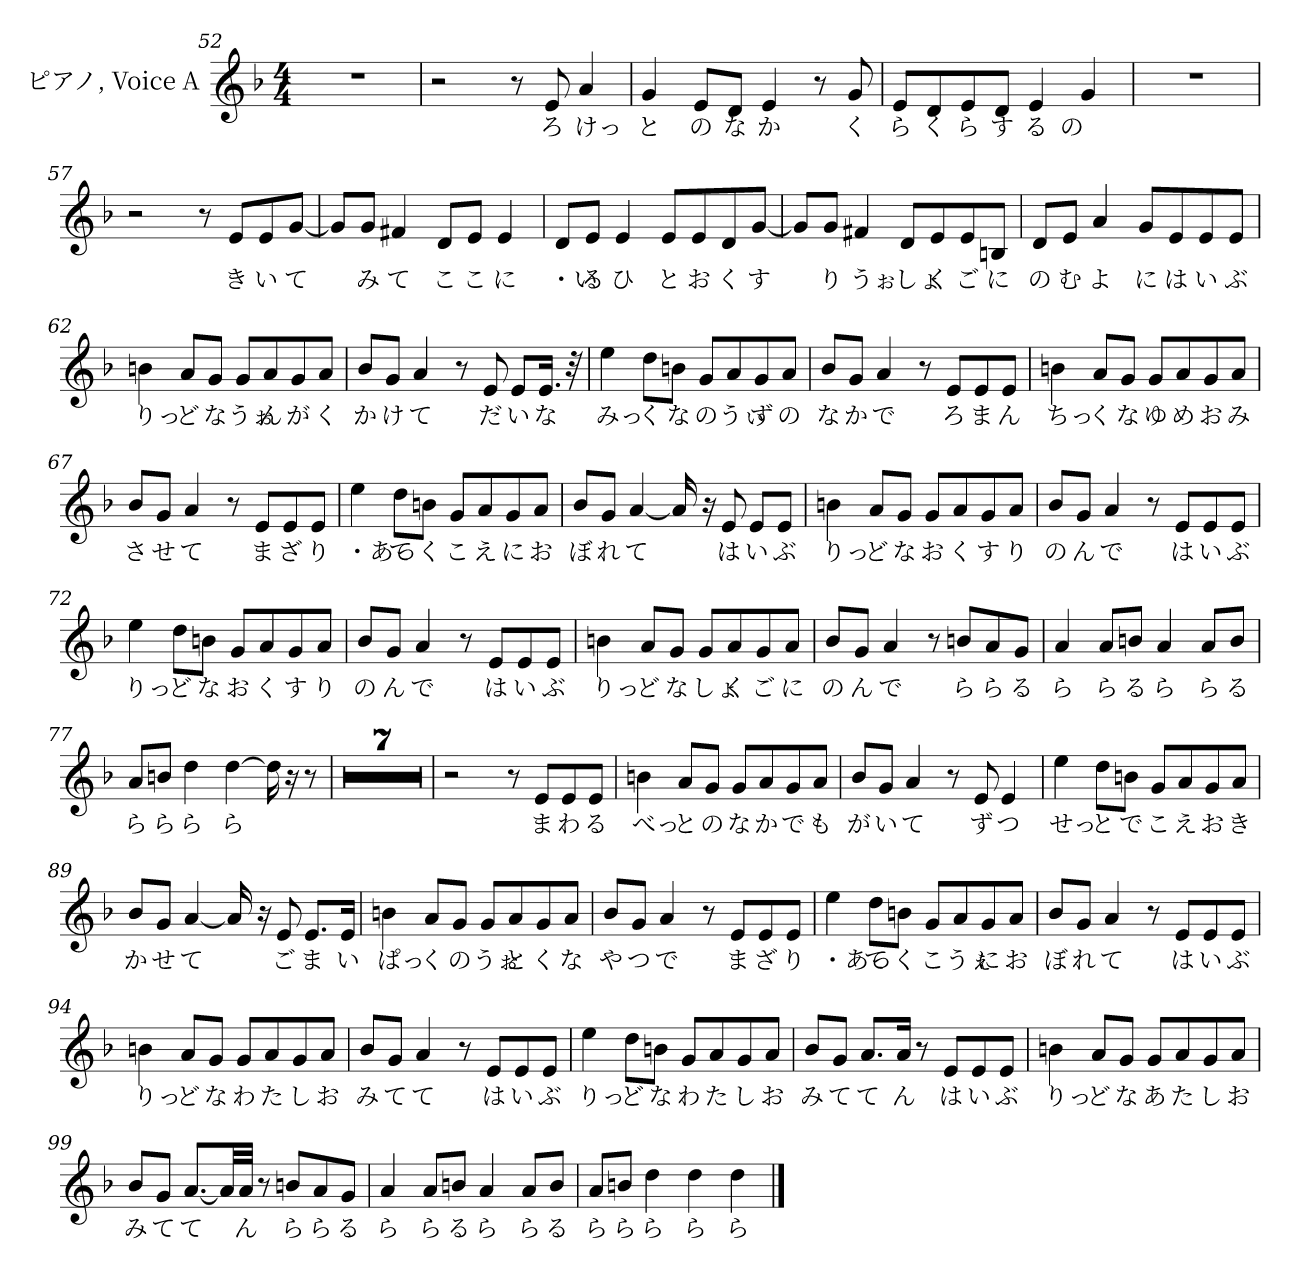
**kern	**text
*part1	*part1
*staff1	*staff1
*I"ピアノ, Voice A	*
*clefG2	*
*k[b-]	*
*M4/4	*
=52	=52
1r	.
=53	=53
2r	.
8r	.
!	!LO:LY:b
8e/	ろ
!	!LO:LY:b
4a/	けっ
=54	=54
!	!LO:LY:b
4g/	と
!	!LO:LY:b
8e/L	の
!	!LO:LY:b
8d/J	な
!	!LO:LY:b
4e/	か
8r	.
!	!LO:LY:b
8g/	く
=55	=55
!	!LO:LY:b
8e/L	ら
!	!LO:LY:b
8d/	く
!	!LO:LY:b
8e/	ら
!	!LO:LY:b
8d/J	す
!	!LO:LY:b
4e/	る
!	!LO:LY:b
4g/	の
=56	=56
1r	.
=57	=57
2r	.
8r	.
!	!LO:LY:b
8e/L	き
!	!LO:LY:b
8e/	い
!	!LO:LY:b
[8g/J	て
!!LO:LB:g=z
=58	=58
8g/L]	.
!	!LO:LY:b
8g/J	み
!	!LO:LY:b
4f#X/	て
!	!LO:LY:b
8d/L	こ
!	!LO:LY:b
8e/J	こ
!	!LO:LY:b
4e/	に
=59	=59
!	!LO:LY:b
8d/L	・い
!	!LO:LY:b
8e/J	る
!	!LO:LY:b
4e/	ひ
!	!LO:LY:b
8e/L	と
!	!LO:LY:b
8e/	お
!	!LO:LY:b
8d/	く
!	!LO:LY:b
[8g/J	す
=60	=60
8g/L]	.
!	!LO:LY:b
8g/J	り
!	!LO:LY:b
4f#X/	うぉ
!	!LO:LY:b
8d/L	しょ
!	!LO:LY:b
8e/	く
!	!LO:LY:b
8e/	ご
!	!LO:LY:b
8Bn/J	に
=61	=61
!	!LO:LY:b
8d/L	の
!	!LO:LY:b
8e/J	む
!	!LO:LY:b
4a/	よ
!	!LO:LY:b
8g/L	に
!	!LO:LY:b
8e/	は
!	!LO:LY:b
8e/	い
!	!LO:LY:b
8e/J	ぶ
!!LO:LB:g=z
=62	=62
!	!LO:LY:b
4bn\	りっ
!	!LO:LY:b
8a/L	ど
!	!LO:LY:b
8g/J	な
!	!LO:LY:b
8g/L	うぉ
!	!LO:LY:b
8a/	ん
!	!LO:LY:b
8g/	が
!	!LO:LY:b
8a/J	く
=63	=63
!	!LO:LY:b
8b-/L	か
!	!LO:LY:b
8g/J	け
!	!LO:LY:b
4a/	て
8r	.
!	!LO:LY:b
8e/	だ
!	!LO:LY:b
8e/L	い
!	!LO:LY:b
16.e/Jk	な
32r	.
=64	=64
!	!LO:LY:b
4ee\	みっ
!	!LO:LY:b
8dd\L	く
!	!LO:LY:b
8bn\J	な
!	!LO:LY:b
8g/L	の
!	!LO:LY:b
8a/	うぃ
!	!LO:LY:b
8g/	ず
!	!LO:LY:b
8a/J	の
=65	=65
!	!LO:LY:b
8b-/L	な
!	!LO:LY:b
8g/J	か
!	!LO:LY:b
4a/	で
8r	.
!	!LO:LY:b
8e/L	ろ
!	!LO:LY:b
8e/	ま
!	!LO:LY:b
8e/J	ん
!!LO:PB:g=z
=66	=66
!	!LO:LY:b
4bn\	ちっ
!	!LO:LY:b
8a/L	く
!	!LO:LY:b
8g/J	な
!	!LO:LY:b
8g/L	ゆ
!	!LO:LY:b
8a/	め
!	!LO:LY:b
8g/	お
!	!LO:LY:b
8a/J	み
=67	=67
!	!LO:LY:b
8b-/L	さ
!	!LO:LY:b
8g/J	せ
!	!LO:LY:b
4a/	て
8r	.
!	!LO:LY:b
8e/L	ま
!	!LO:LY:b
8e/	ざ
!	!LO:LY:b
8e/J	り
=68	=68
!	!LO:LY:b
4ee\	・あっ
!	!LO:LY:b
8dd\L	て
!	!LO:LY:b
8bn\J	く
!	!LO:LY:b
8g/L	こ
!	!LO:LY:b
8a/	え
!	!LO:LY:b
8g/	に
!	!LO:LY:b
8a/J	お
=69	=69
!	!LO:LY:b
8b-/L	ぼ
!	!LO:LY:b
8g/J	れ
!	!LO:LY:b
[4a/	て
16a/]	.
16r	.
!	!LO:LY:b
8e/	は
!	!LO:LY:b
8e/L	い
!	!LO:LY:b
8e/J	ぶ
!!LO:LB:g=z
=70	=70
!	!LO:LY:b
4bn\	りっ
!	!LO:LY:b
8a/L	ど
!	!LO:LY:b
8g/J	な
!	!LO:LY:b
8g/L	お
!	!LO:LY:b
8a/	く
!	!LO:LY:b
8g/	す
!	!LO:LY:b
8a/J	り
=71	=71
!	!LO:LY:b
8b-/L	の
!	!LO:LY:b
8g/J	ん
!	!LO:LY:b
4a/	で
8r	.
!	!LO:LY:b
8e/L	は
!	!LO:LY:b
8e/	い
!	!LO:LY:b
8e/J	ぶ
=72	=72
!	!LO:LY:b
4ee\	りっ
!	!LO:LY:b
8dd\L	ど
!	!LO:LY:b
8bn\J	な
!	!LO:LY:b
8g/L	お
!	!LO:LY:b
8a/	く
!	!LO:LY:b
8g/	す
!	!LO:LY:b
8a/J	り
=73	=73
!	!LO:LY:b
8b-/L	の
!	!LO:LY:b
8g/J	ん
!	!LO:LY:b
4a/	で
8r	.
!	!LO:LY:b
8e/L	は
!	!LO:LY:b
8e/	い
!	!LO:LY:b
8e/J	ぶ
=74	=74
!	!LO:LY:b
4bn\	りっ
!	!LO:LY:b
8a/L	ど
!	!LO:LY:b
8g/J	な
!	!LO:LY:b
8g/L	しょ
!	!LO:LY:b
8a/	く
!	!LO:LY:b
8g/	ご
!	!LO:LY:b
8a/J	に
!!LO:LB:g=z
=75	=75
!	!LO:LY:b
8b-/L	の
!	!LO:LY:b
8g/J	ん
!	!LO:LY:b
4a/	で
8r	.
!	!LO:LY:b
8bn/L	ら
!	!LO:LY:b
8a/	ら
!	!LO:LY:b
8g/J	る
=76	=76
!	!LO:LY:b
4a/	ら
!	!LO:LY:b
8a/L	ら
!	!LO:LY:b
8bn/J	る
!	!LO:LY:b
4a/	ら
!	!LO:LY:b
8a/L	ら
!	!LO:LY:b
8b/J	る
=77	=77
!	!LO:LY:b
8a/L	ら
!	!LO:LY:b
8bn/J	ら
!	!LO:LY:b
4dd\	ら
!	!LO:LY:b
[4dd\	ら
16dd\]	.
16r	.
8r	.
=78	=78
1r	.
=79	=79
1r	.
=80	=80
1r	.
=81	=81
1r	.
=82	=82
1r	.
=83	=83
1r	.
=84	=84
1r	.
!!LO:LB:g=z
=85	=85
2r	.
8r	.
!	!LO:LY:b
8e/L	ま
!	!LO:LY:b
8e/	わ
!	!LO:LY:b
8e/J	る
=86	=86
!	!LO:LY:b
4bn\	べっ
!	!LO:LY:b
8a/L	と
!	!LO:LY:b
8g/J	の
!	!LO:LY:b
8g/L	な
!	!LO:LY:b
8a/	か
!	!LO:LY:b
8g/	で
!	!LO:LY:b
8a/J	も
=87	=87
!	!LO:LY:b
8b-/L	が
!	!LO:LY:b
8g/J	い
!	!LO:LY:b
4a/	て
8r	.
!	!LO:LY:b
8e/	ず
!	!LO:LY:b
4e/	つ
=88	=88
!	!LO:LY:b
4ee\	せっ
!	!LO:LY:b
8dd\L	と
!	!LO:LY:b
8bn\J	で
!	!LO:LY:b
8g/L	こ
!	!LO:LY:b
8a/	え
!	!LO:LY:b
8g/	お
!	!LO:LY:b
8a/J	き
=89	=89
!	!LO:LY:b
8b-/L	か
!	!LO:LY:b
8g/J	せ
!	!LO:LY:b
[4a/	て
16a/]	.
16r	.
!	!LO:LY:b
8e/	ご
!	!LO:LY:b
8.e/L	ま
!	!LO:LY:b
16e/Jk	い
!!LO:LB:g=z
=90	=90
!	!LO:LY:b
4bn\	ぱっ
!	!LO:LY:b
8a/L	く
!	!LO:LY:b
8g/J	の
!	!LO:LY:b
8g/L	うぉ
!	!LO:LY:b
8a/	と
!	!LO:LY:b
8g/	く
!	!LO:LY:b
8a/J	な
=91	=91
!	!LO:LY:b
8b-/L	や
!	!LO:LY:b
8g/J	つ
!	!LO:LY:b
4a/	で
8r	.
!	!LO:LY:b
8e/L	ま
!	!LO:LY:b
8e/	ざ
!	!LO:LY:b
8e/J	り
=92	=92
!	!LO:LY:b
4ee\	・あっ
!	!LO:LY:b
8dd\L	て
!	!LO:LY:b
8bn\J	く
!	!LO:LY:b
8g/L	こ
!	!LO:LY:b
8a/	うぇ
!	!LO:LY:b
8g/	に
!	!LO:LY:b
8a/J	お
=93	=93
!	!LO:LY:b
8b-/L	ぼ
!	!LO:LY:b
8g/J	れ
!	!LO:LY:b
4a/	て
8r	.
!	!LO:LY:b
8e/L	は
!	!LO:LY:b
8e/	い
!	!LO:LY:b
8e/J	ぶ
!!LO:LB:g=z
=94	=94
!	!LO:LY:b
4bn\	りっ
!	!LO:LY:b
8a/L	ど
!	!LO:LY:b
8g/J	な
!	!LO:LY:b
8g/L	わ
!	!LO:LY:b
8a/	た
!	!LO:LY:b
8g/	し
!	!LO:LY:b
8a/J	お
=95	=95
!	!LO:LY:b
8b-/L	み
!	!LO:LY:b
8g/J	て
!	!LO:LY:b
4a/	て
8r	.
!	!LO:LY:b
8e/L	は
!	!LO:LY:b
8e/	い
!	!LO:LY:b
8e/J	ぶ
=96	=96
!	!LO:LY:b
4ee\	りっ
!	!LO:LY:b
8dd\L	ど
!	!LO:LY:b
8bn\J	な
!	!LO:LY:b
8g/L	わ
!	!LO:LY:b
8a/	た
!	!LO:LY:b
8g/	し
!	!LO:LY:b
8a/J	お
=97	=97
!	!LO:LY:b
8b-/L	み
!	!LO:LY:b
8g/J	て
!	!LO:LY:b
8.a/L	て
!	!LO:LY:b
16a/Jk	ん
8r	.
!	!LO:LY:b
8e/L	は
!	!LO:LY:b
8e/	い
!	!LO:LY:b
8e/J	ぶ
!!LO:LB:g=z
=98	=98
!	!LO:LY:b
4bn\	りっ
!	!LO:LY:b
8a/L	ど
!	!LO:LY:b
8g/J	な
!	!LO:LY:b
8g/L	あ
!	!LO:LY:b
8a/	た
!	!LO:LY:b
8g/	し
!	!LO:LY:b
8a/J	お
=99	=99
!	!LO:LY:b
8b-/L	み
!	!LO:LY:b
8g/J	て
!	!LO:LY:b
[8.a/L	て
32a/LL]	.
!	!LO:LY:b
32a/JJJ	ん
8r	.
!	!LO:LY:b
8bn/L	ら
!	!LO:LY:b
8a/	ら
!	!LO:LY:b
8g/J	る
=100	=100
!	!LO:LY:b
4a/	ら
!	!LO:LY:b
8a/L	ら
!	!LO:LY:b
8bn/J	る
!	!LO:LY:b
4a/	ら
!	!LO:LY:b
8a/L	ら
!	!LO:LY:b
8b/J	る
=101	=101
!	!LO:LY:b
8a/L	ら
!	!LO:LY:b
8bn/J	ら
!	!LO:LY:b
4dd\	ら
!	!LO:LY:b
4dd\	ら
!	!LO:LY:b
4dd\	ら
==	==
*-	*-
